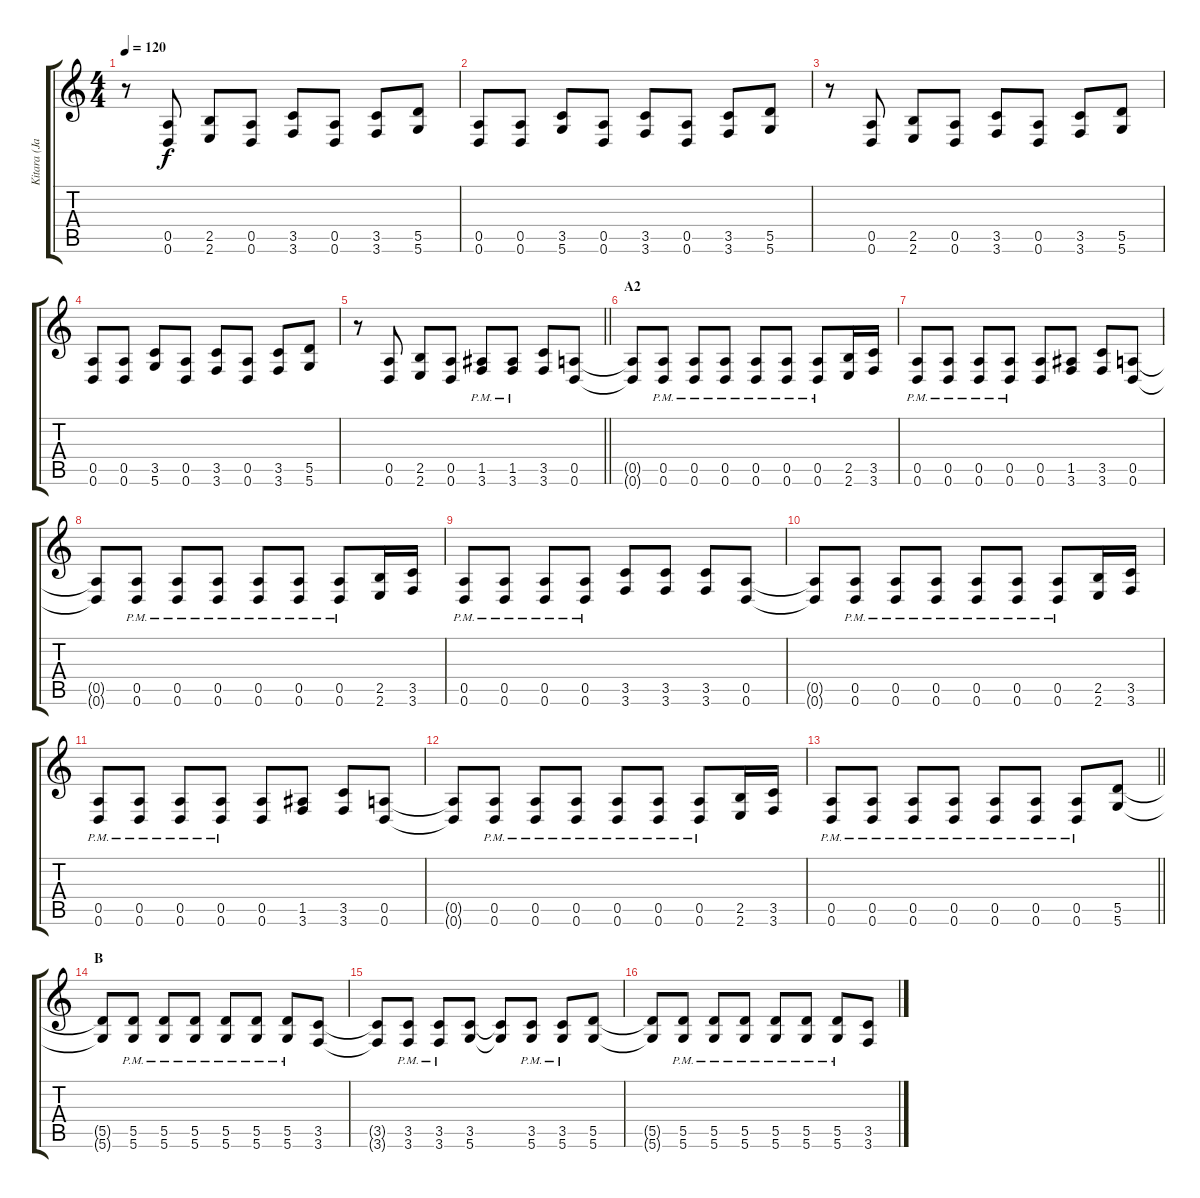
\track ("Kitara (Jarkko Petosalmi)" "Kitara (Ja") {instrument distortionguitar}
\staff {score tabs}
\tuning (E4 B3 G3 D3 A2 D2) {hide}
\ts (4 4)
\tempo 120
\clef g2
\ks c
r.8{dy f} (0.5 0.6).8 (2.5 2.6).8 (0.5 0.6).8 (3.5 3.6).8 (0.5 0.6).8 (3.5 3.6).8 (5.5 5.6).8 |
(0.5 0.6).8 (0.5 0.6).8 (3.5 5.6).8 (0.5 0.6).8 (3.5 3.6).8 (0.5 0.6).8 (3.5 3.6).8 (5.5 5.6).8 |
r.8 (0.5 0.6).8 (2.5 2.6).8 (0.5 0.6).8 (3.5 3.6).8 (0.5 0.6).8 (3.5 3.6).8 (5.5 5.6).8 |
(0.5 0.6).8 (0.5 0.6).8 (3.5 5.6).8 (0.5 0.6).8 (3.5 3.6).8 (0.5 0.6).8 (3.5 3.6).8 (5.5 5.6).8 |
\barLineRight lightlight
r.8 (0.5 0.6).8 (2.5 2.6).8 (0.5 0.6).8 (1.5{pm} 3.6{pm}).8 (1.5{pm} 3.6{pm}).8 (3.5 3.6).8 (0.5 0.6).8 |
\section ("" "A2")
(0.5{t} 0.6{t}).8 (0.5{pm} 0.6{pm}).8 (0.5{pm} 0.6{pm}).8 (0.5{pm} 0.6{pm}).8 (0.5{pm} 0.6{pm}).8 (0.5{pm} 0.6{pm}).8 (0.5{pm} 0.6{pm}).8 (2.5 2.6).16 (3.5 3.6).16 |
(0.5{pm} 0.6{pm}).8 (0.5{pm} 0.6{pm}).8 (0.5{pm} 0.6{pm}).8 (0.5{pm} 0.6{pm}).8 (0.5 0.6).8 (1.5 3.6).8 (3.5 3.6).8 (0.5 0.6).8 |
(0.5{t} 0.6{t}).8 (0.5{pm} 0.6{pm}).8 (0.5{pm} 0.6{pm}).8 (0.5{pm} 0.6{pm}).8 (0.5{pm} 0.6{pm}).8 (0.5{pm} 0.6{pm}).8 (0.5{pm} 0.6{pm}).8 (2.5 2.6).16 (3.5 3.6).16 |
(0.5{pm} 0.6{pm}).8 (0.5{pm} 0.6{pm}).8 (0.5{pm} 0.6{pm}).8 (0.5{pm} 0.6{pm}).8 (3.5 3.6).8 (3.5 3.6).8 (3.5 3.6).8 (0.5 0.6).8 |
(0.5{t} 0.6{t}).8 (0.5{pm} 0.6{pm}).8 (0.5{pm} 0.6{pm}).8 (0.5{pm} 0.6{pm}).8 (0.5{pm} 0.6{pm}).8 (0.5{pm} 0.6{pm}).8 (0.5{pm} 0.6{pm}).8 (2.5 2.6).16 (3.5 3.6).16 |
(0.5{pm} 0.6{pm}).8 (0.5{pm} 0.6{pm}).8 (0.5{pm} 0.6{pm}).8 (0.5{pm} 0.6{pm}).8 (0.5 0.6).8 (1.5 3.6).8 (3.5 3.6).8 (0.5 0.6).8 |
(0.5{t} 0.6{t}).8 (0.5{pm} 0.6{pm}).8 (0.5{pm} 0.6{pm}).8 (0.5{pm} 0.6{pm}).8 (0.5{pm} 0.6{pm}).8 (0.5{pm} 0.6{pm}).8 (0.5{pm} 0.6{pm}).8 (2.5 2.6).16 (3.5 3.6).16 |
\barLineRight lightlight
(0.5{pm} 0.6{pm}).8 (0.5{pm} 0.6{pm}).8 (0.5{pm} 0.6{pm}).8 (0.5{pm} 0.6{pm}).8 (0.5{pm} 0.6{pm}).8 (0.5{pm} 0.6{pm}).8 (0.5{pm} 0.6{pm}).8 (5.5 5.6).8 |
\section ("" "B")
(5.5{t} 5.6{t}).8 (5.5{pm} 5.6{pm}).8 (5.5{pm} 5.6{pm}).8 (5.5{pm} 5.6{pm}).8 (5.5{pm} 5.6{pm}).8 (5.5{pm} 5.6{pm}).8 (5.5{pm} 5.6{pm}).8 (3.5 3.6).8 |
(3.5{t} 3.6{t}).8 (3.5{pm} 3.6{pm}).8 (3.5{pm} 3.6{pm}).8 (3.5 5.6).8 (3.5{t} 5.6{t}).8 (3.5{pm} 5.6{pm}).8 (3.5{pm} 5.6{pm}).8 (5.5 5.6).8 |
(5.5{t} 5.6{t}).8 (5.5{pm} 5.6{pm}).8 (5.5{pm} 5.6{pm}).8 (5.5{pm} 5.6{pm}).8 (5.5{pm} 5.6{pm}).8 (5.5{pm} 5.6{pm}).8 (5.5{pm} 5.6{pm}).8 (3.5 3.6).8
